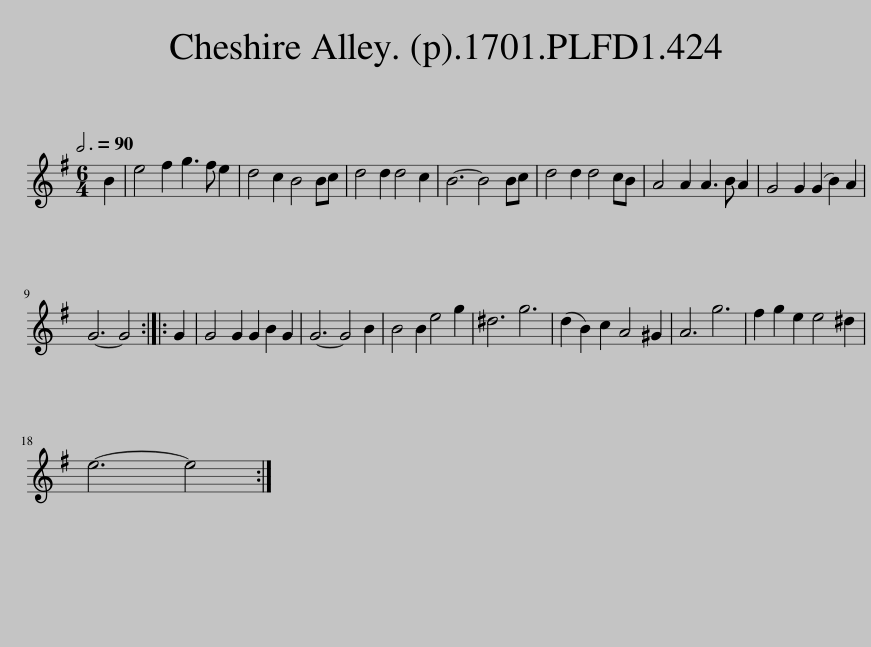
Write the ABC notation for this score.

X:1
L:1/8
Q:3/4=90
M:6/4
I:linebreak $
K:Emin
V:1 treble
V:1
 B2 | e4 f2 g3 f e2 | d4 c2 B4 Bc | d4 d2 d4 c2 | B6- B4 Bc | %5
 d4 d2 d4 cB | A4 A2 A3 B A2 | G4 G2 (G2 B2) A2 |$ G6- G4 :: G2 | %10
 G4 G2 G2 B2 G2 | G6- G4 B2 | B4 B2 e4 g2 | ^d6 g6 | (d2 B2) c2 A4 ^G2 | %15
 A6 g6 | f2 g2 e2 e4 ^d2 |$ e6- e4 :| %18
